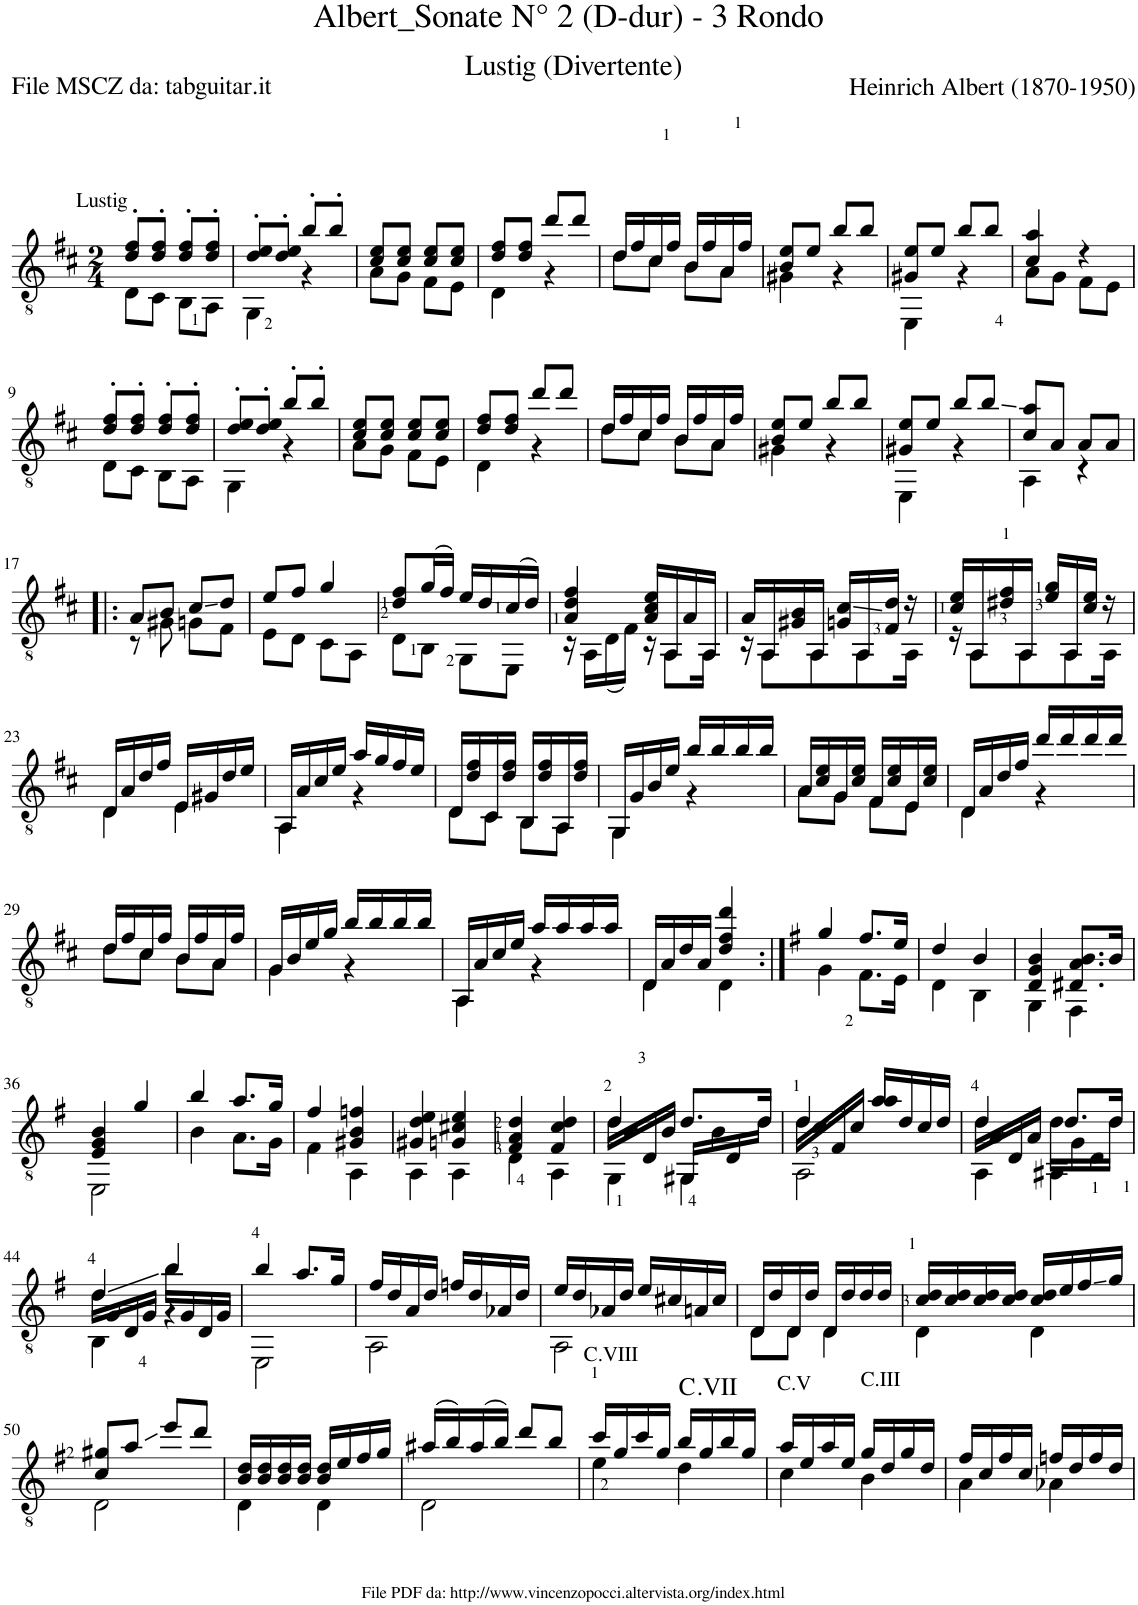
**kern	**harte
*part1	*part1
*staff1	*
*I"Guitar	*
*I'Guit.	*
*clefGv2	*
*k[f#c#]	*
*M2/4	*
=1	=1
*^	*
!LO:TX:a:t=Lustig	!	!
8d/' 8f#/'L	8D\L	.
8d/' 8f#/'J	8C#\J	.
8d/' 8f#/'L	8BB\L	.
8d/' 8f#/'J	8AA\J	.
=2	=2	=2
8d/' 8e/'L	4GG\	.
8d/' 8e/'J	.	.
8b'/L	4r	.
8b'/J	.	.
=3	=3	=3
8c#/ 8e/L	8A\L	.
8c#/ 8e/J	8G\J	.
8c#/ 8e/L	8F#\L	.
8c#/ 8e/J	8E\J	.
=4	=4	=4
8d/ 8f#/L	4D\	.
8d/ 8f#/J	.	.
8dd/L	4r	.
8dd/J	.	.
=5	=5	=5
16d/LL	8d\L	.
16f#/	.	.
16c#/	8c#\J	.
16f#/JJ	.	.
16B/LL	8B\L	.
16f#/	.	.
16A/	8A\J	.
16f#/JJ	.	.
=6	=6	=6
8B/ 8e/L	4G#X\	.
8e/J	.	.
8b/L	4r	.
8b/J	.	.
=7	=7	=7
8G#X/ 8e/L	4EE\	.
8e/J	.	.
8b/L	4r	.
8b/J	.	.
=8	=8	=8
4c#/ 4a/	8A\L	.
.	8G\J	.
4r	8F#\L	.
.	8E\J	.
!!LO:LB:g=z	!!
=9	=9	=9
8d/' 8f#/'L	8D\L	.
8d/' 8f#/'J	8C#\J	.
8d/' 8f#/'L	8BB\L	.
8d/' 8f#/'J	8AA\J	.
=10	=10	=10
8d/' 8e/'L	4GG\	.
8d/' 8e/'J	.	.
8b'/L	4r	.
8b'/J	.	.
=11	=11	=11
8c#/ 8e/L	8A\L	.
8c#/ 8e/J	8G\J	.
8c#/ 8e/L	8F#\L	.
8c#/ 8e/J	8E\J	.
=12	=12	=12
8d/ 8f#/L	4D\	.
8d/ 8f#/J	.	.
8dd/L	4r	.
8dd/J	.	.
=13	=13	=13
16d/LL	8d\L	.
16f#/	.	.
16c#/	8c#\J	.
16f#/JJ	.	.
16B/LL	8B\L	.
16f#/	.	.
16A/	8A\J	.
16f#/JJ	.	.
=14	=14	=14
8B/ 8e/L	4G#X\	.
8e/J	.	.
8b/L	4r	.
8b/J	.	.
=15	=15	=15
8G#X/ 8e/L	4EE\	.
8e/J	.	.
8b/L	4r	.
8b/J	.	.
=16	=16	=16
8c#/ 8a/L	4AA\	.
8A/J	.	.
8A/L	4r	.
8A/J	.	.
!!LO:LB:g=z	!!
=17!|:	=17!|:	=17!|:
8A/L	8r	.
8B/J	8G#X\	.
8c#/L	8Gn\L	.
8d/J	8F#\J	.
=18	=18	=18
8e/L	8E\L	.
8f#/J	8D\J	.
4g/	8C#\L	.
.	8AA\J	.
=19	=19	=19
8d/ 8f#/L	8D\L	.
(16g/L	8BB\J	.
16f#/JJ)	.	.
16e/LL	8GG\L	.
16d/	.	.
(16c#/	8EE\J	.
16d/JJ)	.	.
=20	=20	=20
4A/ 4d/ 4f#/	16r	.
.	16AA\LL	.
.	(16D\	.
.	16F#\JJ)	.
16A/ 16c#/ 16e/LL	16r	.
16AA/	8AA\L	.
16A/	.	.
16AA/JJ	16AA\Jk	.
=21	=21	=21
16A/LL	16r	.
16AA/	8AA\L	.
16G#X/ 16B/	.	.
16AA/JJ	8AA\	.
16Gn/ 16c#/LL	.	.
16AA/	8AA\	.
16F#/ 16d/JJ	.	.
16r	16AA\Jk	.
=22	=22	=22
16c#/ 16e/LL	16r	.
16AA/	8AA\L	.
16d#X/ 16f#/	.	.
16AA/JJ	8AA\	.
16e/ 16g/LL	.	.
16AA/	8AA\	.
16c#/ 16e/JJ	.	.
16r	16AA\Jk	.
!!LO:LB:g=z	!!
=23	=23	=23
16D/LL	4D\	.
16A/	.	.
16d/	.	.
16f#/JJ	.	.
16E/LL	4E\	.
16G#X/	.	.
16d/	.	.
16e/JJ	.	.
=24	=24	=24
16AA/LL	4AA\	.
16A/	.	.
16c#/	.	.
16e/JJ	.	.
16a/LL	4r	.
16g/	.	.
16f#/	.	.
16e/JJ	.	.
=25	=25	=25
16D/LL	8D\L	.
16d/ 16f#/	.	.
16C#/	8C#\J	.
16d/ 16f#/JJ	.	.
16BB/LL	8BB\L	.
16d/ 16f#/	.	.
16AA/	8AA\J	.
16d/ 16f#/JJ	.	.
=26	=26	=26
16GG/LL	4GG\	.
16G/	.	.
16B/	.	.
16e/JJ	.	.
16b/LL	4r	.
16b/	.	.
16b/	.	.
16b/JJ	.	.
=27	=27	=27
16A/LL	8A\L	.
16c#/ 16e/	.	.
16G/	8G\J	.
16c#/ 16e/JJ	.	.
16F#/LL	8F#\L	.
16c#/ 16e/	.	.
16E/	8E\J	.
16c#/ 16e/JJ	.	.
=28	=28	=28
16D/LL	4D\	.
16A/	.	.
16d/	.	.
16f#/JJ	.	.
16dd/LL	4r	.
16dd/	.	.
16dd/	.	.
16dd/JJ	.	.
!!LO:LB:g=z	!!
=29	=29	=29
16d/LL	8d\L	.
16f#/	.	.
16c#/	8c#\J	.
16f#/JJ	.	.
16B/LL	8B\L	.
16f#/	.	.
16A/	8A\J	.
16f#/JJ	.	.
=30	=30	=30
16G/LL	4G\	.
16B/	.	.
16e/	.	.
16g/JJ	.	.
16b/LL	4r	.
16b/	.	.
16b/	.	.
16b/JJ	.	.
=31	=31	=31
16AA/LL	4AA\	.
16A/	.	.
16c#/	.	.
16e/JJ	.	.
16a/LL	4r	.
16a/	.	.
16a/	.	.
16a/JJ	.	.
=32	=32	=32
16D/LL	4D\	.
16A/	.	.
16d/	.	.
16A/JJ	.	.
4d/ 4f#/ 4dd/	4D\	.
=33:|!	=33:|!	=33:|!
*k[f#]	*	*
4g/	4G\	.
8.f#/L	8.F#\L	.
16e/Jk	16E\Jk	.
=34	=34	=34
4d/	4D\	.
4B/	4BB\	.
=35	=35	=35
4D/ 4G/ 4B/	4GG\	.
8.D#X/ 8.A/ 8.B/L	4FF#\	.
16B/Jk	.	.
!!LO:LB:g=z	!!
=36	=36	=36
4E/ 4G/ 4B/	2EE\	.
4g/	.	.
=37	=37	=37
4b/	4B\	.
8.a/L	8.A\L	.
16g/Jk	16G\Jk	.
=38	=38	=38
4f#/	4F#\	.
4G#X/ 4B/ 4fn/	4AA\	.
=39	=39	=39
4G#X/ 4d/ 4e/	4AA\	.
4Gn/ 4c#X/ 4e/	4AA\	.
=40	=40	=40
4F#/ 4A/ 4d/	4D\	.
4F#/ 4c/ 4d/	4AA\	.
=41	=41	=41
*	*^	*
4d/	4GG\	16d\LL	.
.	.	16B/	.
.	.	16D/	.
.	.	16B/JJ	.
8.d/L	4GG#X\	16GG#/LL	.
.	.	16B\	.
.	.	16D/	.
16d/Jk	.	16d\JJ	.
=42	=42	=42	=42
4d/	2AA\	16d\LL	.
.	.	16c/	.
.	.	16F#/	.
.	.	16c/JJ	.
4a/	.	16a/LL	.
.	.	16d/	.
.	.	16c/	.
.	.	16d/JJ	.
=43	=43	=43	=43
4d/	4AA\	16d\LL	.
.	.	16A/	.
.	.	16D/	.
.	.	16A/JJ	.
8.d/L	4AA#X\	16d\LL	.
.	.	16G\	.
.	.	16D\	.
16d/Jk	.	16d\JJ	.
!!LO:LB:g=z	!!	!!
=44	=44	=44	=44
4d/	4BB\	16d\LL	.
.	.	16G/	.
.	.	16D/	.
.	.	16G/JJ	.
4b/	4r	16b\LL	.
.	.	16G/	.
.	.	16D/	.
.	.	16G/JJ	.
*	*v	*v	*
=45	=45	=45
4b/	2EE\	.
8.a/L	.	.
16g/Jk	.	.
=46	=46	=46
16f#/LL	2AA\	.
16d/	.	.
16A/	.	.
16d/JJ	.	.
16fn/LL	.	.
16d/	.	.
16A-X/	.	.
16d/JJ	.	.
=47	=47	=47
16e/LL	2AA\	.
16d/	.	.
16A-X/	.	.
16d/JJ	.	.
16e/LL	.	.
16c#X/	.	.
16An/	.	.
16c#/JJ	.	.
=48	=48	=48
16D/LL	8D\L	.
16d/	.	.
16D/	8D\J	.
16d/JJ	.	.
16D/LL	4D\	.
16d/	.	.
16d/	.	.
16d/JJ	.	.
=49	=49	=49
16c/ 16d/LL	4D\	.
16c/ 16d/	.	.
16c/ 16d/	.	.
16c/ 16d/JJ	.	.
16c/ 16d/LL	4D\	.
16e/	.	.
16f#/	.	.
16g/JJ	.	.
!!LO:LB:g=z	!!
=50	=50	=50
8c/ 8g#X/L	2D\	.
8a/J	.	.
8ee/L	.	.
8dd/J	.	.
=51	=51	=51
16B/ 16d/LL	4D\	.
16B/ 16d/	.	.
16B/ 16d/	.	.
16B/ 16d/JJ	.	.
16B/ 16d/LL	4D\	.
16e/	.	.
16f#/	.	.
16g/JJ	.	.
=52	=52	=52
(16a#X/LL	2D\	.
16b/)	.	.
(16a#/	.	.
16b/JJ)	.	.
8dd/L	.	.
8b/J	.	.
=53	=53	=53
!LO:TX:a:t=C.VIII	!	!
16cc/LL	4e\	.
16g/	.	.
16cc/	.	.
16g/JJ	.	.
16b/LL	4d\	C:maj
16g/	.	.
16b/	.	.
16g/JJ	.	.
=54	=54	=54
!LO:TX:a:t=C.V	!	!
16a/LL	4c\	.
16e/	.	.
16a/	.	.
16e/JJ	.	.
!LO:TX:a:t=C.III	!	!
16g/LL	4B\	.
16d/	.	.
16g/	.	.
16d/JJ	.	.
=55	=55	=55
16f#/LL	4A\	.
16c/	.	.
16f#/	.	.
16c/JJ	.	.
16fn/LL	4A-X\	.
16d/	.	.
16f/	.	.
16d/JJ	.	.
*v	*v	*
=	=
*-	*-
